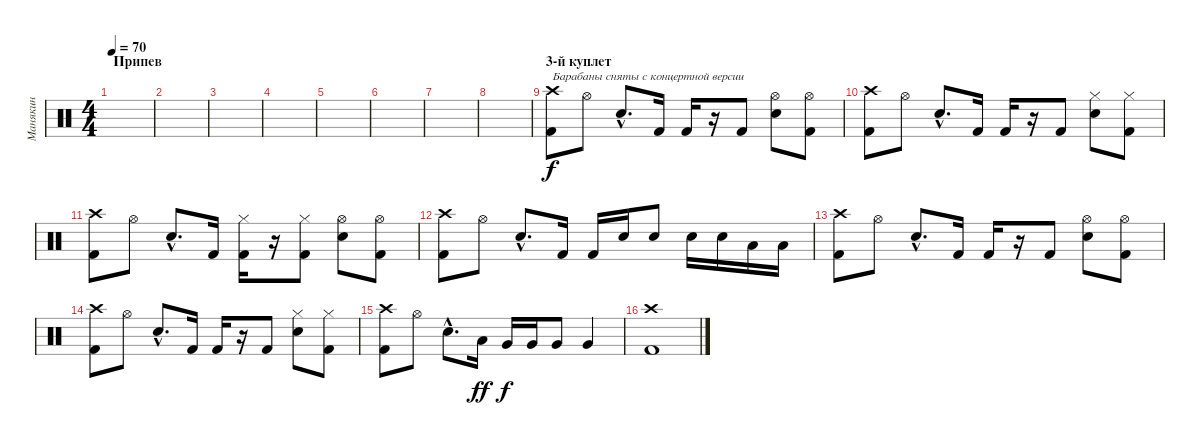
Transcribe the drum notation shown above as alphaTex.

\track ("Манякин" "Манякин") {instrument percussion}
\staff {score}
\articulation defaults
\ts (4 4)
\section ("" "Припев")
\tempo 70
\clef neutral
\ks c
|
|
|
|
|
|
|
|
\section ("" "3-й куплет")
("Kick (hit) 2" "Crash high (hit)").8{txt "Барабаны сняты с концертной версии" volume 13} "Hi-Hat (open)".8 "Electric Snare (hit)"{hac}.8{d} "Kick (hit) 2".16 "Kick (hit) 2".16 r.16 "Kick (hit) 2".8 ("Hi-Hat (open)" "Electric Snare (hit)").8 ("Hi-Hat (open)" "Kick (hit) 2").8 |
("Kick (hit) 2" "Crash high (hit)").8 "Hi-Hat (open)".8 "Electric Snare (hit)"{hac}.8{d} "Kick (hit) 2".16 "Kick (hit) 2".16 r.16 "Kick (hit) 2".8 ("Hi-Hat (closed)" "Electric Snare (hit)").8 ("Hi-Hat (closed)" "Kick (hit) 2").8 |
("Kick (hit) 2" "Crash high (hit)").8 "Hi-Hat (open)".8 "Electric Snare (hit)"{hac}.8{d} "Kick (hit) 2".16 ("Hi-Hat (closed)" "Kick (hit) 2").16 r.16 ("Hi-Hat (closed)" "Kick (hit) 2").8 ("Hi-Hat (open)" "Electric Snare (hit)").8 ("Hi-Hat (open)" "Kick (hit) 2").8 |
("Kick (hit) 2" "Crash high (hit)").8 "Hi-Hat (open)".8 "Electric Snare (hit)"{hac}.8{d} "Kick (hit) 2".16 "Kick (hit) 2".16 "Electric Snare (hit)".16 "Electric Snare (hit)".8 "Electric Snare (hit)".16 "Electric Snare (hit)".16 "Low Tom (hit)".16 "Low Tom (hit)".16 |
("Kick (hit) 2" "Crash high (hit)").8 "Hi-Hat (open)".8 "Electric Snare (hit)"{hac}.8{d} "Kick (hit) 2".16 "Kick (hit) 2".16 r.16 "Kick (hit) 2".8 ("Hi-Hat (open)" "Electric Snare (hit)").8 ("Hi-Hat (open)" "Kick (hit) 2").8 |
("Kick (hit) 2" "Crash high (hit)").8 "Hi-Hat (open)".8 "Electric Snare (hit)"{hac}.8{d} "Kick (hit) 2".16 "Kick (hit) 2".16 r.16 "Kick (hit) 2".8 ("Hi-Hat (closed)" "Electric Snare (hit)").8 ("Hi-Hat (closed)" "Kick (hit) 2").8 |
("Kick (hit) 2" "Crash high (hit)").8 "Hi-Hat (open)".8 "Electric Snare (hit)"{hac}.8{d} "Low Tom (hit)".16{dy ff} "Very Low Tom (hit)".16{dy f} "Very Low Tom (hit)".16 "Very Low Tom (hit)".8 "Very Low Tom (hit)".4 |
("Kick (hit) 2" "Crash high (hit)").1
